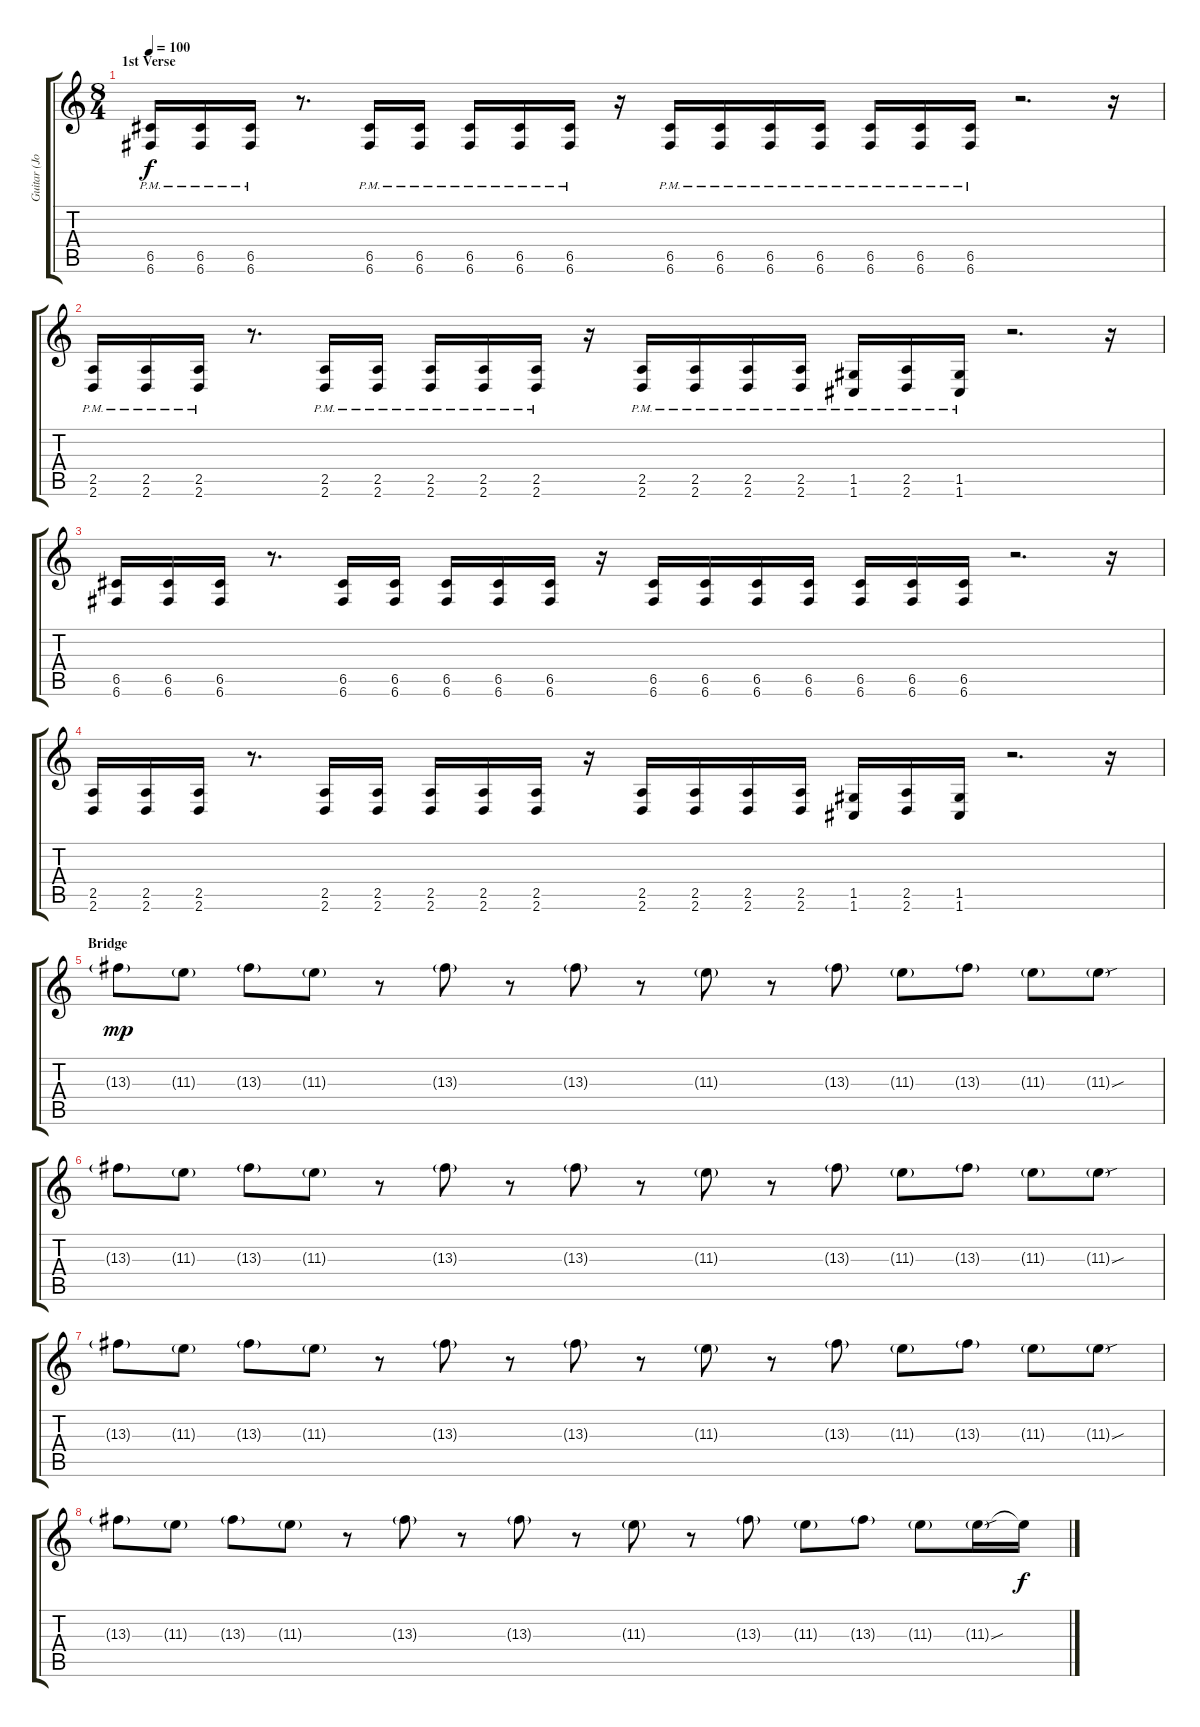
\track ("Guitar (John LeCompt)" "Guitar (Jo") {instrument distortionguitar}
\staff {score tabs}
\tuning (D4 A3 F3 C3 G2 C2) {hide}
\ts (8 4)
\section ("" "1st Verse")
\tempo 100
\clef g2
\ks c
(6.5{pm} 6.6{pm}).16{dy f instrument distortionguitar} (6.5{pm} 6.6{pm}).16 (6.5{pm} 6.6).16 r.8{d} (6.5{pm} 6.6{pm}).16 (6.5{pm} 6.6{pm}).16 (6.5{pm} 6.6{pm}).16 (6.5{pm} 6.6{pm}).16 (6.5{pm} 6.6{pm}).16 r.16 (6.5{pm} 6.6{pm}).16 (6.5{pm} 6.6{pm}).16 (6.5{pm} 6.6{pm}).16 (6.5{pm} 6.6{pm}).16 (6.5{pm} 6.6{pm}).16 (6.5{pm} 6.6{pm}).16 (6.5{pm} 6.6{pm}).16 r.2{d} r.16 |
(2.5{pm} 2.6{pm}).16 (2.5{pm} 2.6{pm}).16 (2.5{pm} 2.6{pm}).16 r.8{d} (2.5{pm} 2.6{pm}).16 (2.5{pm} 2.6{pm}).16 (2.5{pm} 2.6{pm}).16 (2.5{pm} 2.6{pm}).16 (2.5{pm} 2.6{pm}).16 r.16 (2.5{pm} 2.6{pm}).16 (2.5{pm} 2.6{pm}).16 (2.5{pm} 2.6{pm}).16 (2.5{pm} 2.6{pm}).16 (1.5{pm} 1.6).16 (2.5{pm} 2.6{pm}).16 (1.5{pm} 1.6{pm}).16 r.2{d} r.16 |
(6.5 6.6).16 (6.5 6.6).16 (6.5 6.6).16 r.8{d} (6.5 6.6).16 (6.5 6.6).16 (6.5 6.6).16 (6.5 6.6).16 (6.5 6.6).16 r.16 (6.5 6.6).16 (6.5 6.6).16 (6.5 6.6).16 (6.5 6.6).16 (6.5 6.6).16 (6.5 6.6).16 (6.5 6.6).16 r.2{d} r.16 |
(2.5 2.6).16 (2.5 2.6).16 (2.5 2.6).16 r.8{d} (2.5 2.6).16 (2.5 2.6).16 (2.5 2.6).16 (2.5 2.6).16 (2.5 2.6).16 r.16 (2.5 2.6).16 (2.5 2.6).16 (2.5 2.6).16 (2.5 2.6).16 (1.5 1.6).16 (2.5 2.6).16 (1.5 1.6).16 r.2{d} r.16 |
\section ("" "Bridge")
13.3{g}.8{dy mp} 11.3{g}.8 13.3{g}.8 11.3{g}.8 r.8 13.3{g}.8 r.8 13.3{g}.8 r.8 11.3{g}.8 r.8 13.3{g}.8 11.3{g}.8 13.3{g}.8 11.3{g}.8 11.3{sou g}.8 |
13.3{g}.8 11.3{g}.8 13.3{g}.8 11.3{g}.8 r.8 13.3{g}.8 r.8 13.3{g}.8 r.8 11.3{g}.8 r.8 13.3{g}.8 11.3{g}.8 13.3{g}.8 11.3{g}.8 11.3{sou g}.8 |
13.3{g}.8 11.3{g}.8 13.3{g}.8 11.3{g}.8 r.8 13.3{g}.8 r.8 13.3{g}.8 r.8 11.3{g}.8 r.8 13.3{g}.8 11.3{g}.8 13.3{g}.8 11.3{g}.8 11.3{sou g}.8 |
13.3{g}.8 11.3{g}.8 13.3{g}.8 11.3{g}.8 r.8 13.3{g}.8 r.8 13.3{g}.8 r.8 11.3{g}.8 r.8 13.3{g}.8 11.3{g}.8 13.3{g}.8 11.3{g}.8 11.3{sou g}.16 11.3{t}.16{dy f}
